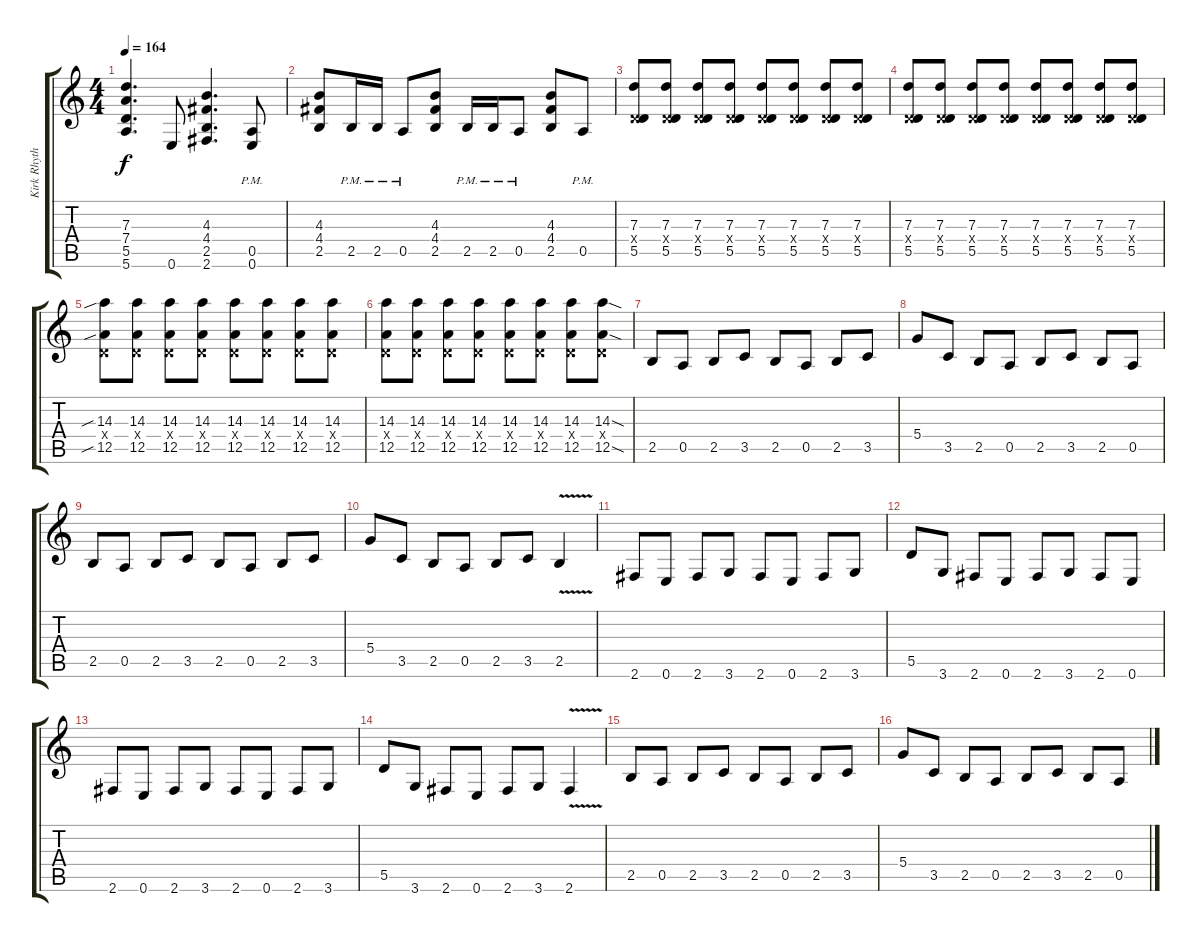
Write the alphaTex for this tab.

\track ("Kirk Rhythm" "Kirk Rhyth") {instrument distortionguitar}
\staff {score tabs}
\tuning (E4 B3 G3 D3 A2 E2) {hide}
\ts (4 4)
\tempo 164
\clef g2
\ks c
(7.3 7.4 5.5 5.6).4{d dy f} 0.6.8 (4.3 4.4 2.5 2.6).4{d} (0.5{pm} 0.6{pm}).8 |
(4.3 4.4 2.5).8 2.5{pm}.16 2.5{pm}.16 0.5{pm}.8 (4.3 4.4 2.5).8 2.5{pm}.16 2.5{pm}.16 0.5{pm}.8 (4.3 4.4 2.5).8 0.5{pm}.8 |
(7.3 0.4{x} 5.5).8 (7.3 0.4{x} 5.5).8 (7.3 0.4{x} 5.5).8 (7.3 0.4{x} 5.5).8 (7.3 0.4{x} 5.5).8 (7.3 0.4{x} 5.5).8 (7.3 0.4{x} 5.5).8 (7.3 0.4{x} 5.5).8 |
(7.3 0.4{x} 5.5).8 (7.3 0.4{x} 5.5).8 (7.3 0.4{x} 5.5).8 (7.3 0.4{x} 5.5).8 (7.3 0.4{x} 5.5).8 (7.3 0.4{x} 5.5).8 (7.3 0.4{x} 5.5).8 (7.3 0.4{x} 5.5).8 |
(14.3{sib} 0.4{x} 12.5{sib}).8 (14.3 0.4{x} 12.5).8 (14.3 0.4{x} 12.5).8 (14.3 0.4{x} 12.5).8 (14.3 0.4{x} 12.5).8 (14.3 0.4{x} 12.5).8 (14.3 0.4{x} 12.5).8 (14.3 0.4{x} 12.5).8 |
(14.3 0.4{x} 12.5).8 (14.3 0.4{x} 12.5).8 (14.3 0.4{x} 12.5).8 (14.3 0.4{x} 12.5).8 (14.3 0.4{x} 12.5).8 (14.3 0.4{x} 12.5).8 (14.3 0.4{x} 12.5).8 (14.3{sod} 0.4{x} 12.5{sod}).8 |
2.5.8 0.5.8 2.5.8 3.5.8 2.5.8 0.5.8 2.5.8 3.5.8 |
5.4.8 3.5.8 2.5.8 0.5.8 2.5.8 3.5.8 2.5.8 0.5.8 |
2.5.8 0.5.8 2.5.8 3.5.8 2.5.8 0.5.8 2.5.8 3.5.8 |
5.4.8 3.5.8 2.5.8 0.5.8 2.5.8 3.5.8 2.5{v}.4 |
2.6.8 0.6.8 2.6.8 3.6.8 2.6.8 0.6.8 2.6.8 3.6.8 |
5.5.8 3.6.8 2.6.8 0.6.8 2.6.8 3.6.8 2.6.8 0.6.8 |
2.6.8 0.6.8 2.6.8 3.6.8 2.6.8 0.6.8 2.6.8 3.6.8 |
5.5.8 3.6.8 2.6.8 0.6.8 2.6.8 3.6.8 2.6{v}.4 |
2.5.8 0.5.8 2.5.8 3.5.8 2.5.8 0.5.8 2.5.8 3.5.8 |
5.4.8 3.5.8 2.5.8 0.5.8 2.5.8 3.5.8 2.5.8 0.5.8
